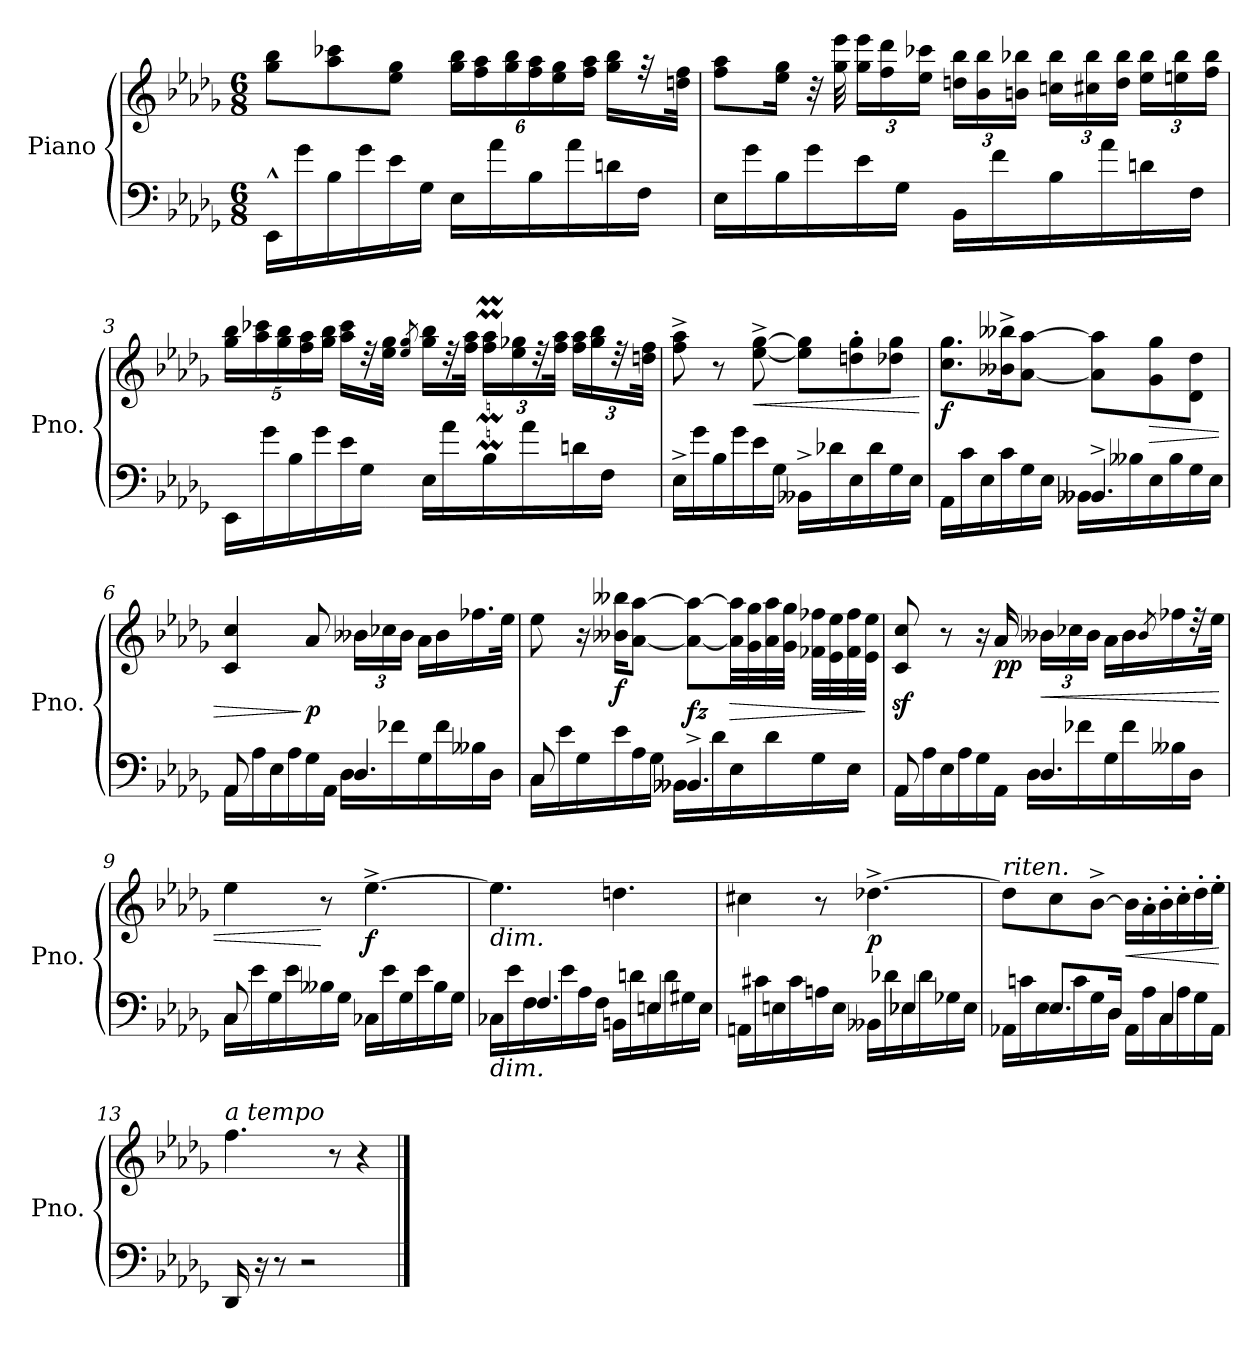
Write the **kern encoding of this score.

**kern	**kern	**dynam
*part1	*part1	*part1
*staff2	*staff1	*staff1/2
*I"Piano	*	*
*I'Pno.	*	*
*clefF4	*clefG2	*
*k[b-e-a-d-g-]	*k[b-e-a-d-g-]	*
*M6/8	*M6/8	*
=1	=1	=1
16EE-^^\LL	8gg-\ 8bb-\L	.
16g-\	.	.
16B-\	8aa-\ 8ccc-X\	.
16g-\	.	.
16e-\	8ee-\ 8gg-\J	.
16G-\JJ	.	.
*	*Xbrackettup	*
16E-\LL	24gg-\ 24bb-\LL	.
.	24ff\ 24aa-\	.
16a-\	.	.
.	24gg-\ 24bb-\	.
16B-\	24ff\ 24aa-\	.
.	24ee-\ 24gg-\	.
16a-\	.	.
.	24ff\ 24aa-\JJ	.
16dn\	16gg-\ 16bb-\LL	.
16F\JJ	32r	.
.	32ddn\ 32ff\JJk	.
!!LO:LB:g=z
=2	=2	=2
16E-\LL	8ff\ 8aa-\L	.
16g-\	.	.
16B-\	16ee-\ 16gg-\Jk	.
16g-\	32r	.
.	32gg-\ 32eee-\	.
16e-\	24gg-\ 24eee-\LL	.
.	24ff\ 24ddd-\	.
16G-\JJ	.	.
.	24ee-\ 24ccc-X\JJ	.
16BB-\LL	24ddn\ 24bb-\LL	.
.	24b-\ 24bb-\	.
16f\	.	.
.	24bn\ 24bb-X\JJ	.
16B-\	24ccn\ 24bb-\LL	.
.	24cc#X\ 24bb-\	.
16a-\	.	.
.	24dd\ 24bb-\JJ	.
16dn\	24ee-\ 24bb-\LL	.
.	24een\ 24bb-\	.
16F\JJ	.	.
.	24ff\ 24bb-\JJ	.
=3	=3	=3
16EE-\LL	20gg-\ 20bb-\LL	.
.	20aa-\ 20ccc-X\	.
16g-\	.	.
.	20gg-\ 20bb-\	.
16B-\	.	.
.	20ff\ 20aa-\	.
16g-\	.	.
.	20gg-\ 20bb-\JJ	.
16e-\	16aa-\ 16ccc-\LL	.
16G-\JJ	32rdd	.
.	32ee-\ 32gg-\JJk	.
.	8qee-/ 8qgg-/	.
16E-\LL	16gg-\ 16bb-\LL	.
16a-\	32rdd	.
.	32ff\ 32aa-\JJk	.
*	*brackettup	*
16B-\	24ff\M 24aa-\MLL	.
.	24ee-\ 24gg-\	.
16a-\	.	.
.	48rdd	.
.	48ff\ 48aa-\JJk	.
16dn\	24ff\ 24aa-\LL	.
.	24gg-\ 24bb-\	.
16F\JJ	.	.
.	48rdd	.
.	48ddn\ 48ff\JJk	.
!!LO:LB:g=z
=4	=4	=4
16E-^\LL	8ff\^ 8aa-\^	.
16g-\	.	.
16B-\	8r	.
16g-\	.	.
!	!	!LO:HP:b
16e-\	[8ee-\^ [8gg-\^	<
16G-\JJ	.	.
16BB--X^\LL	8ee-\] 8gg-\]L	.
16d-X\	.	.
16E-\	8ddn\' 8gg-\'	.
16d-\	.	.
16G-\	8dd-X\ 8gg-\J	.
16E-\JJ	.	.
.	.	[
=5	=5	=5
*^	*	*
!	!	!	!LO:DY:b
16AA-\LL	4.ryy	8.cc\ 8.gg-\L	f
16c\	.	.	.
16E-\	.	.	.
16c\	.	16b--X\^ 16bb--X\^K	.
16G-\	.	[8a-\ [8aa-\J	.
16E-\JJ	.	.	.
4.BB--X^/	16BB--\LL	8a-\] 8aa-\]L	.
.	16B--X\	.	.
!	!	!	!LO:HP:b
.	16E-\	8g-\ 8gg-\	>
.	16B--\	.	.
.	16G-\	8d-\ 8dd-\J	.
.	16E-\JJ	.	.
=6	=6	=6	=6
8AA-/	16AA-\LL	4c/ 4cc/	.
.	16A-\	.	.
4rFyy	16E-\	.	.
.	16A-\	.	.
!	!	!	!LO:DY:n=1:b
.	16G-\	8a-/	] p
.	16AA-\JJ	.	.
*	*	*Xbrackettup	*
4.D-/	16D-\LL	24b--X\LL	.
.	.	24cc-X\	.
.	16f-X\	.	.
.	.	24b--\JJ	.
.	16G-\	16a-\LL	.
.	16f-\	16b--\	.
.	16B--X\	16.ff-X\	.
.	16D-\JJ	.	.
.	.	32ee-\JJk	.
!!LO:LB:g=z
=7	=7	=7	=7
8C/	16C\LL	8ee-\	.
.	16e-\	.	.
4rAyy	16G-\	16r	.
!	!	!	!LO:DY:b
.	16e-\	16b--X\ 16bb--X\KL	f
.	16A-\	[8a-\ [8aa-\J	.
.	16G-\JJ	.	.
!	!	!	!LO:DY:a=2
4.BB--X^/	16BB--\LL	8a-\_ 8aa-\_L	fz
.	16d-\	.	.
!	!	!	!LO:HP:b
.	16E-\	32a-\] 32aa-\]LL	>
.	.	32g-\ 32gg-\	.
.	16d-\	32a-\ 32aa-\	.
.	.	32g-\ 32gg-\JJJ	.
.	16G-\	32f-X\ 32ff-X\LLL	.
.	.	32e-\ 32ee-\	.
.	16E-\JJ	32f-\ 32ff-\	.
.	.	32e-\ 32ee-\JJJ	]
=8	=8	=8	=8
8AA-/	16AA-\LL	8c/z< 8cc/z<	.
.	16A-\	.	.
4rFyy	16E-\	8r	.
.	16A-\	.	.
.	16G-\	16r	.
!	!	!	!LO:DY:b
.	16AA-\JJ	16a-/	pp
!	!	!	!LO:HP:b
4.D-/	16D-\LL	24b--X\LL	<
.	.	24cc-X\	.
.	16f-X\	.	.
.	.	24b--\JJ	.
.	16G-\	16a-\LL	.
.	16f-\	16b--\	.
.	.	8qb--/	.
.	16B--X\	16ff-X\	.
.	16D-\JJ	32r	.
.	.	32ee-\JJk	.
=9	=9	=9	=9
8C/	16C\LL	4ee-\	.
.	16e-\	.	.
4rAyy	16G-\	.	.
.	16e-\	.	.
.	16B--X\	8r	[
.	16G-\JJ	.	.
!	!	!	!LO:DY:b
4.ryy	16C-X\LL	[4.ee-^\	f
.	16e-\	.	.
.	16G-\	.	.
.	16e-\	.	.
.	16B--\	.	.
.	16G-\JJ	.	.
!!LO:LB:g=z
=10	=10	=10	=10
!	!	!LO:TX:b:i:t=dim.	!
!LO:TX:b:i:t=dim.	!	!	!
8ryy	16C-X\LL	4.ee-\]	.
.	16e-\	.	.
4.F/	16F\	.	.
.	16e-\	.	.
.	16A-\	.	.
.	16F\JJ	.	.
.	16BBn\LL	4.ddn\	.
.	16dn\	.	.
4En/	16E\	.	.
.	16d\	.	.
.	16G#X\	.	.
.	16E\JJ	.	.
=11	=11	=11	=11
16AAn\LL	4.rAAAyy	4cc#X\	.
16c#X\	.	.	.
16En\	.	.	.
16c#\	.	.	.
16An\	.	8r	.
16E\JJ	.	.	.
!	!	!	!LO:DY:b
8ryy	16BB--X\LL	[4.dd-X^\	p
.	16d-X\	.	.
4E-X/	16E-\	.	.
.	16d-\	.	.
.	16G-X\	.	.
.	16E-\JJ	.	.
=12	=12	=12	=12
!	!	!LO:TX:a:i:t=riten.	!
8ryy	16AA-X\LL	8dd-\L]	.
.	16cn\	.	.
8.E-/L	16E-\	8cc\	.
.	16c\	.	.
.	16G-\	[8b-^\J	.
16D-/Jk	16D-\JJ	.	.
!	!	!	!LO:HP:b
8ryy	16AA-\LL	16b-\LL]	<
.	16A-\	16a-'\	.
4C/	16C\	16b-'\	.
.	16A-\	16cc'\	.
.	16G-\	16dd-'\	.
.	16AA-\JJ	16ee-'\JJ	.
*v	*v	*	*
.	.	[
=13	=13	=13
!	!LO:TX:a:i:t=a tempo	!
16DD-/	4.ff\	.
16r	.	.
8r	.	.
2r	.	.
.	8r	.
.	4r	.
==	==	==
*-	*-	*-
